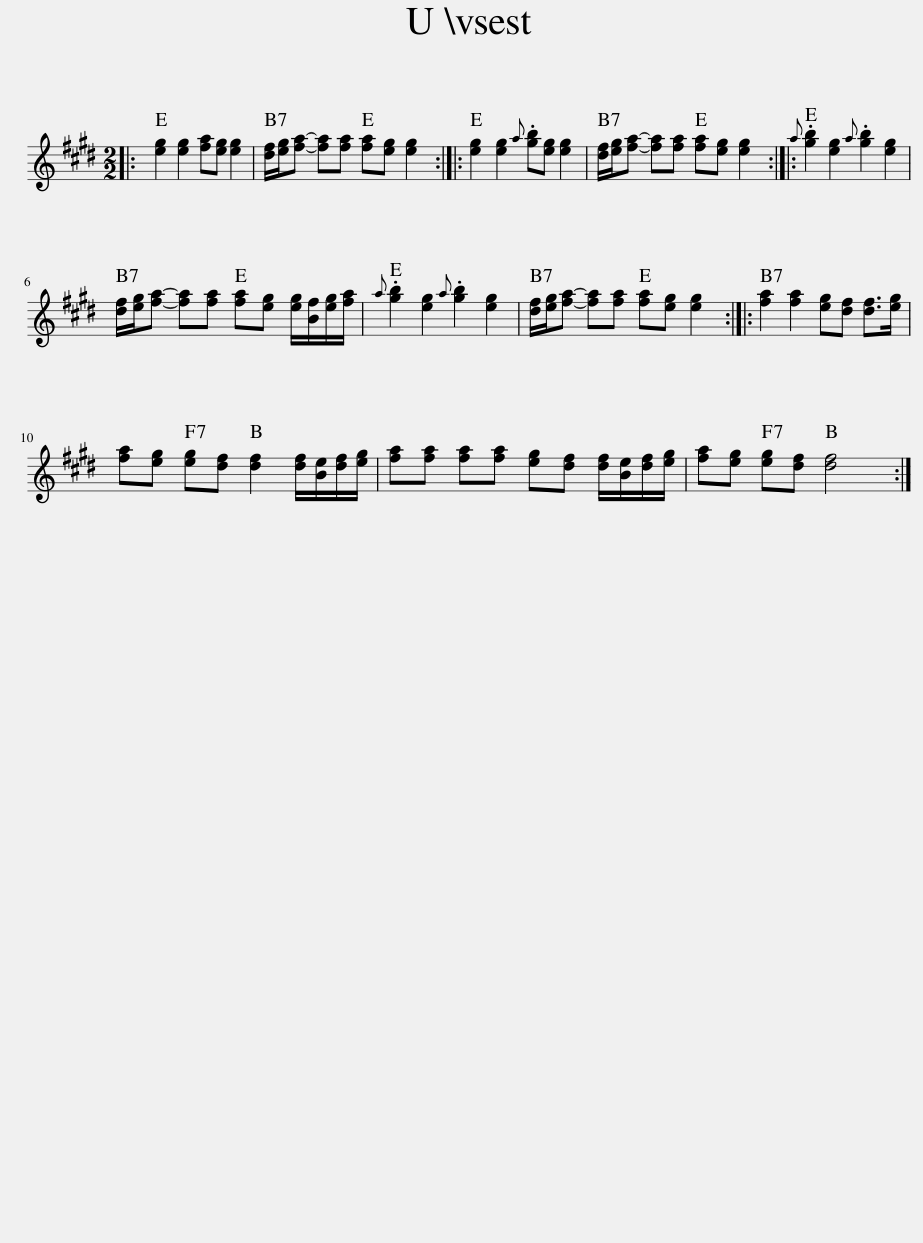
X:1
L:1/8
M:2/2
I:linebreak $
K:E
V:1 treble
V:1
|: [eg]2 [eg]2 [fa][eg] [eg]2 | [df]/[eg]/[fa]- [fa][fa] [fa][eg] [eg]2 :: [eg]2 [eg]2{a} .[gb][eg] [eg]2 | [df]/[eg]/[fa]- [fa][fa] [fa][eg] [eg]2 ::{a} .[gb]2 [eg]2{a} .[gb]2 [eg]2 |$ %5
 [df]/[eg]/[fa]- [fa][fa] [fa][eg] [eg]/[Bf]/[eg]/[fa]/ |{a} .[gb]2 [eg]2{a} .[gb]2 [eg]2 | [df]/[eg]/[fa]- [fa][fa] [fa][eg] [eg]2 :: [fa]2 [fa]2 [eg][df] [df]>[eg] |$ [fa][eg] [eg][df] [df]2 [df]/[Be]/[df]/[eg]/ | %10
 [fa][fa] [fa][fa] [eg][df] [df]/[Be]/[df]/[eg]/ | [fa][eg] [eg][df] [df]4 :| %12
